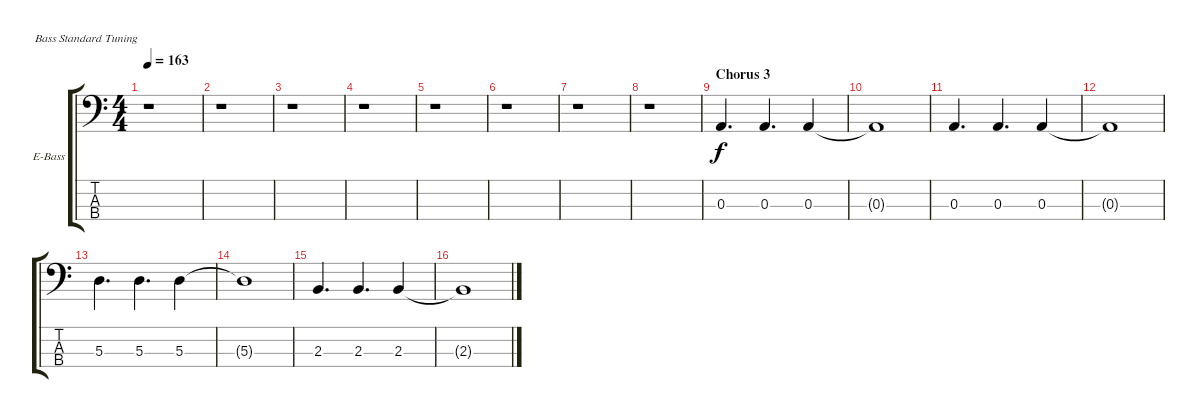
\bracketExtendMode groupsimilarinstruments
\firstSystemTrackNameOrientation horizontal
\otherSystemsTrackNameOrientation horizontal
\track ("Bass" "E-Bass") {instrument electricbassfinger}
\staff {score tabs}
\tuning (G2 D2 A1 E1)
\ts (4 4)
\tempo 163
\clef f4
\scale
0.333333
\ks c
r.1{dy f} |
\scale
0.333333 r.1 |
\scale
0.333333 r.1 |
\scale
0.333333 r.1 |
\scale
0.333333 r.1 |
\scale
0.333333 r.1 |
\scale
0.333333 r.1 |
\scale
0.333333 r.1 |
\section ("" "Chorus 3")
\scale
0.333333 0.3.4{d} 0.3.4{d} 0.3.4 |
\scale
0.333333 0.3{t}.1 |
\scale
0.333333 0.3.4{d} 0.3.4{d} 0.3.4 |
\scale
0.333333 0.3{t}.1 |
\scale
0.333333 5.3.4{d} 5.3.4{d} 5.3.4 |
\scale
0.333333 5.3{t}.1 |
2.3.4{d} 2.3.4{d} 2.3.4 |
2.3{t}.1
